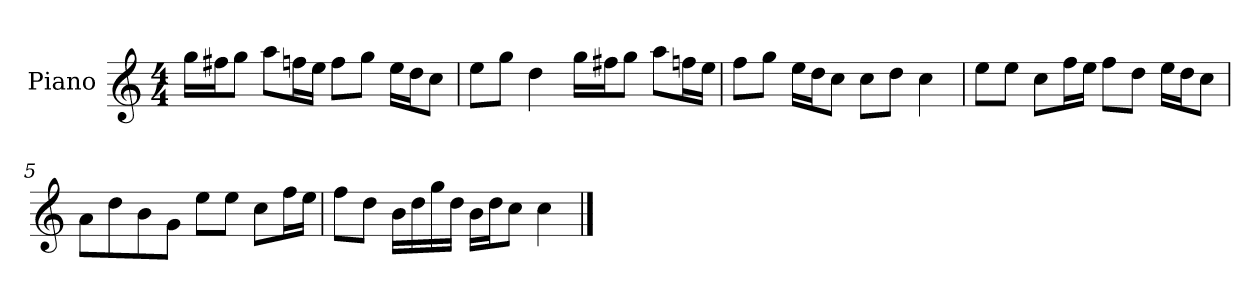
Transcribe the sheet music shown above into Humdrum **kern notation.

**kern
*part1
*staff1
*I"Piano
*I'P-no
*clefG2
*k[]
*M4/4
*MM90
=1
16gg\LL
16ff#X\J
8gg\J
8aa\L
16ffn\L
16ee\JJ
8ff\L
8gg\J
16ee\LL
16dd\J
8cc\J
=2
8ee\L
8gg\J
4dd\
16gg\LL
16ff#X\J
8gg\J
8aa\L
16ffn\L
16ee\JJ
=3
8ff\L
8gg\J
16ee\LL
16dd\J
8cc\J
8cc\L
8dd\J
4cc\
=4
8ee\L
8ee\J
8cc\L
16ff\L
16ee\JJ
8ff\L
8dd\J
16ee\LL
16dd\J
8cc\J
!!LO:LB:g=z
=5
8a\L
8dd\
8b\
8g\J
8ee\L
8ee\J
8cc\L
16ff\L
16ee\JJ
=6
8ff\L
8dd\J
16b\LL
16dd\
16gg\
16dd\JJ
16b\LL
16dd\J
8cc\J
4cc\
==
*-
